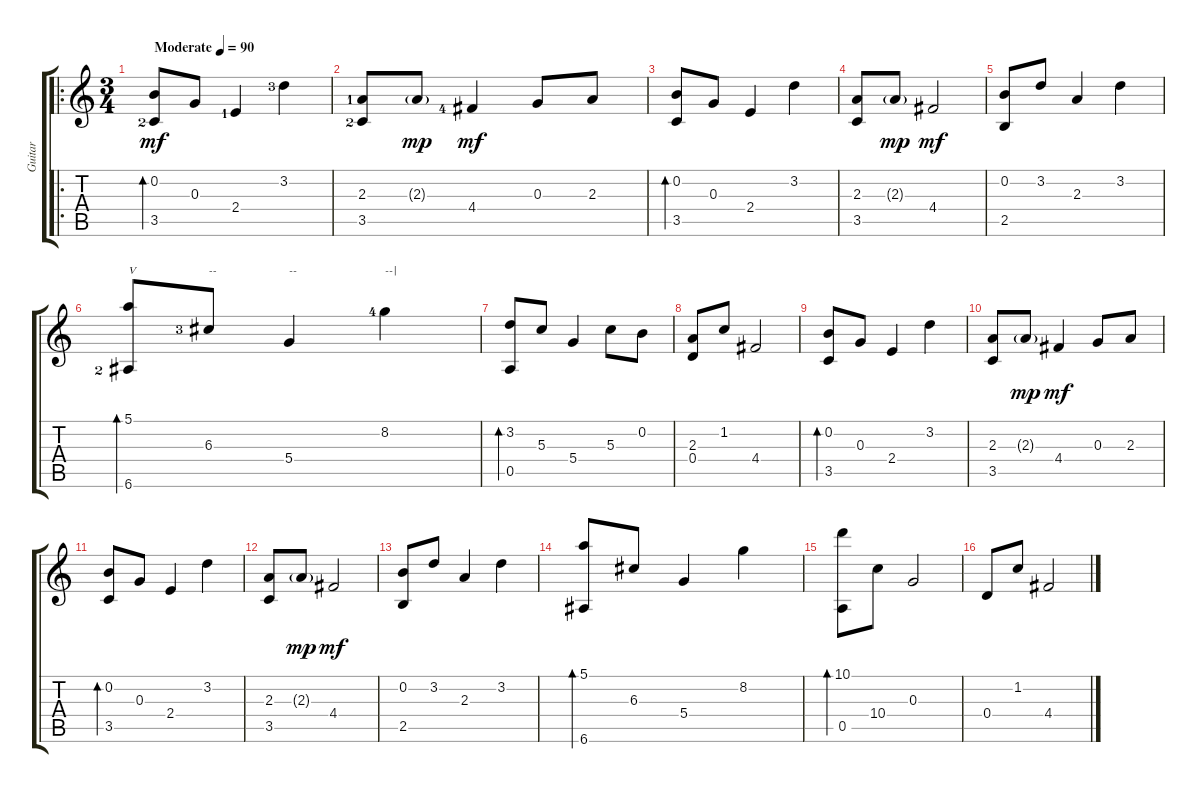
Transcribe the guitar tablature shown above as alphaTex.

\track ("Guitar" "Guitar") {instrument acousticguitarnylon}
\staff {score tabs}
\tuning (E4 B3 G3 D3 A2 E2) {hide}
\ro
\ts (3 4)
\tempo (90 "Moderate")
\clef g2
\ks c
(0.2 3.5{lf 3}).8{bd 240 dy mf instrument acousticguitarnylon} 0.3.8 2.4{lf 2}.4 3.2{lf 4}.4 |
(2.3{lf 2} 3.5{lf 3}).8 2.3{g}.8{dy mp} 4.4{lf 5}.4{dy mf} 0.3.8 2.3.8 |
(0.2 3.5).8{bd 240} 0.3.8 2.4.4 3.2.4 |
(2.3 3.5).8 2.3{g}.8{dy mp} 4.4.2{dy mf} |
(0.2 2.5).8 3.2.8 2.3.4 3.2.4 |
(5.1 6.6{lf 3}).8{bd 480 txt "V"} 6.3{lf 4}.8{txt "--"} 5.4.4{txt "--"} 8.2{lf 5}.4{txt "--|"} |
(3.2 0.5).8{bd 480} 5.3.8 5.4.4 5.3.8 0.2.8 |
(2.3 0.4).8 1.2.8 4.4.2 |
(0.2 3.5).8{bd 240} 0.3.8 2.4.4 3.2.4 |
(2.3 3.5).8 2.3{g}.8{dy mp} 4.4.4{dy mf} 0.3.8 2.3.8 |
(0.2 3.5).8{bd 240} 0.3.8 2.4.4 3.2.4 |
(2.3 3.5).8 2.3{g}.8{dy mp} 4.4.2{dy mf} |
(0.2 2.5).8 3.2.8 2.3.4 3.2.4 |
(5.1 6.6).8{bd 480} 6.3.8 5.4.4 8.2.4 |
(10.1 0.5).8{bd 480} 10.4.8 0.3.2 |
0.4.8 1.2.8 4.4.2
